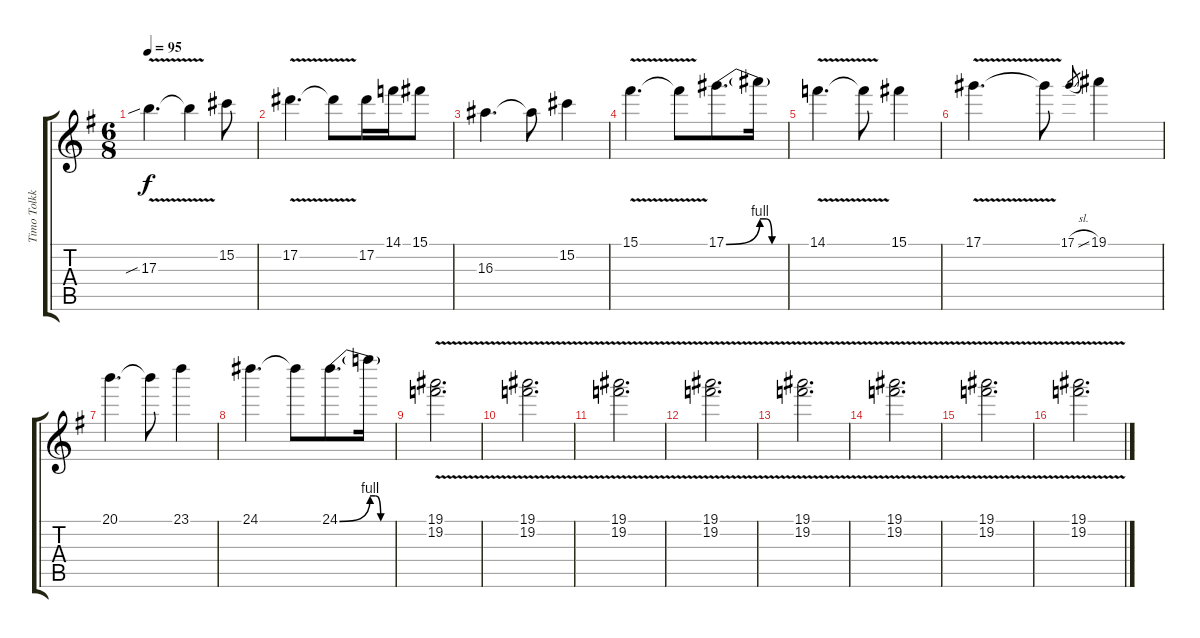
\track ("Timo Tolkki" "Timo Tolkk") {instrument distortionguitar}
\staff {score tabs}
\tuning (Eb4 Bb3 Gb3 Db3 Ab2 Eb2) {hide}
\ts (6 8)
\tempo 95
\clef g2
\ks g
17.3{v sib}.4{d dy f} 17.3{t}.4 15.2.8 |
17.2{v}.4{d} 17.2{t}.8 17.2.16 14.1.16 15.1.8 |
16.3.4{d} 16.3{t}.8 15.2.4 |
15.1{v}.4{d} 15.1{t}.8 17.1{be (bend 0 0 60 4)}.8{d} 17.1{be (custom 0 4 15 4 30 0 60 0) t}.16 |
14.1{v}.4{d} 14.1{t}.8 15.1.4 |
17.1{v}.4{d} 17.1{t}.8 17.1{sl}.8{gr} 19.1.4 |
20.1.4{d} 20.1{t}.8 23.1.4 |
24.1.4{d} 24.1{t}.8 24.1{be (bend 0 0 60 4)}.8{d} 24.1{be (custom 0 4 15 4 30 0 60 0) t}.16 |
(19.1{v} 19.2{v}).2{d} |
(19.1 19.2{v}).2{d} |
(19.1{v} 19.2{v}).2{d} |
(19.1 19.2{v}).2{d} |
(19.1{v} 19.2{v}).2{d} |
(19.1 19.2{v}).2{d} |
(19.1{v} 19.2{v}).2{d} |
(19.1 19.2{v}).2{d}
